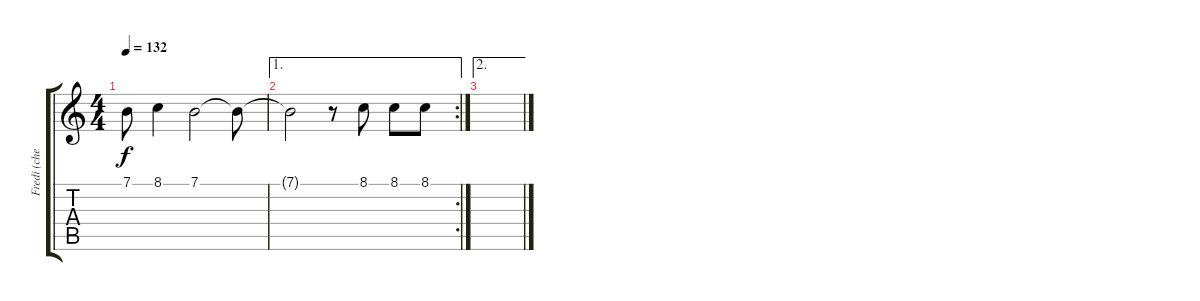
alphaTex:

\track ("Fredi (cheesy)" "Fredi (che") {instrument altosax}
\staff {score tabs}
\tuning (E4 B3 G3 D3 A2 E2) {hide}
\ts (4 4)
\tempo 132
\clef g2
\ks c
7.1.8{dy f} 8.1.4 7.1.2 7.1{t}.8 |
\ae 1
\rc 2
7.1{t}.2 r.8 8.1.8 8.1.8 8.1.8 |
\ae 2
